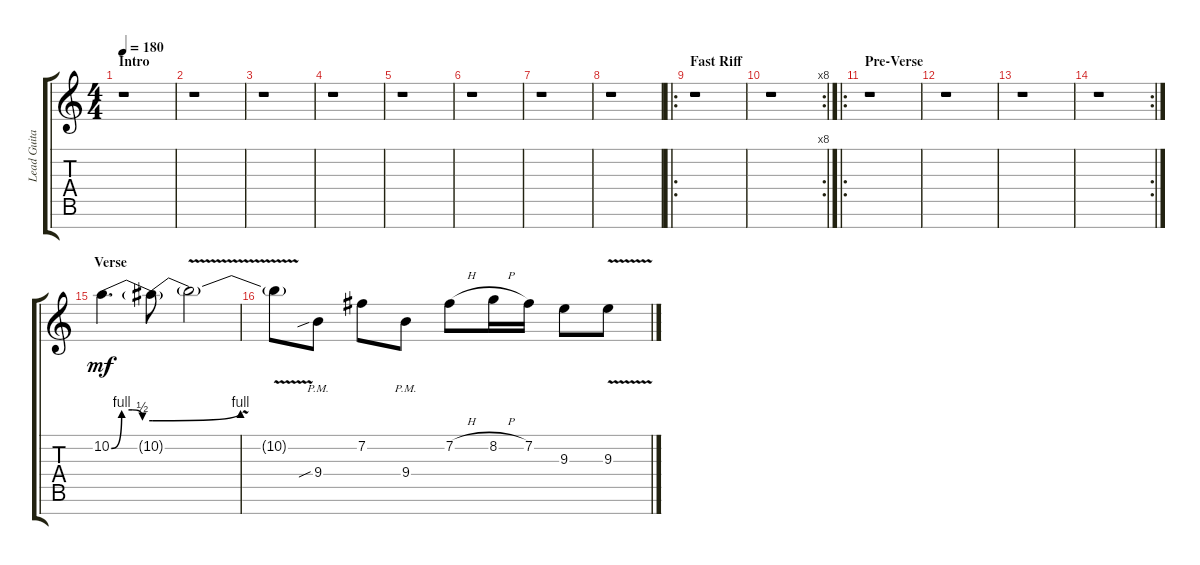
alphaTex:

\track ("Lead Guitar" "Lead Guita") {instrument overdrivenguitar}
\staff {score tabs}
\tuning (E4 B3 G3 D3 A2 E2 B1) {hide}
\ts (4 4)
\section ("" "Intro")
\tempo 180
\clef g2
\ks c
r.1{dy mf instrument overdrivenguitar} |
r.1 |
r.1 |
r.1 |
r.1 |
r.1 |
r.1 |
r.1 |
\ro
\section ("" "Fast Riff")
r.1 |
\rc 8
r.1 |
\ro
\section ("" "Pre-Verse")
r.1 |
r.1 |
r.1 |
\rc 2
r.1 |
\section ("" "Verse")
10.2{be (custom 0 0 15 4 30 4 45 2 60 2)}.4{d} 10.2{be (bend 0 2 60 4) t}.8 10.2{v t}.2 |
10.2{t}.8 9.4{sib pm}.8 7.2.8 9.4{pm}.8 7.2{h}.8 8.2{h}.16 7.2.16 9.3.8 9.3{v}.8
